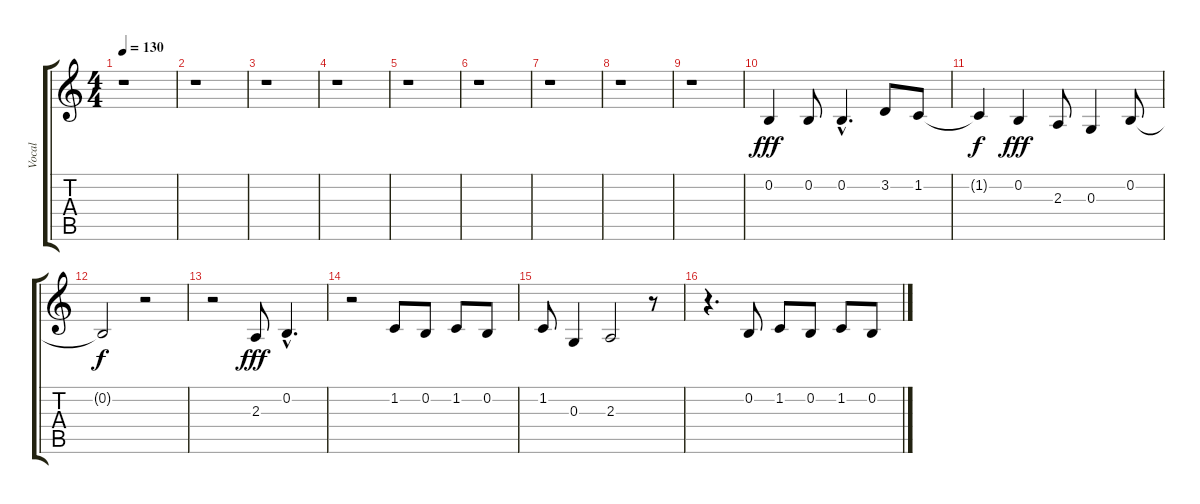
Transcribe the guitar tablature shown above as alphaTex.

\track ("Vocal" "Vocal") {instrument oboe}
\staff {score tabs}
\tuning (E4 B3 G3 D3 A2 E2) {hide}
\ts (4 4)
\tempo 130
\clef g2
\ks c
r.1{dy fff instrument oboe} |
r.1 |
r.1 |
r.1 |
r.1 |
r.1 |
r.1 |
r.1 |
r.1 |
0.2.4 0.2.8 0.2{hac}.4{d} 3.2.8 1.2.8 |
1.2{t}.4{dy f} 0.2.4{dy fff} 2.3.8 0.3.4 0.2.8 |
0.2{t}.2{dy f} r.2 |
r.2 2.3.8{dy fff} 0.2{hac}.4{d} |
r.2 1.2.8 0.2.8 1.2.8 0.2.8 |
1.2.8 0.3.4 2.3.2 r.8 |
r.4{d} 0.2.8 1.2.8 0.2.8 1.2.8 0.2.8
